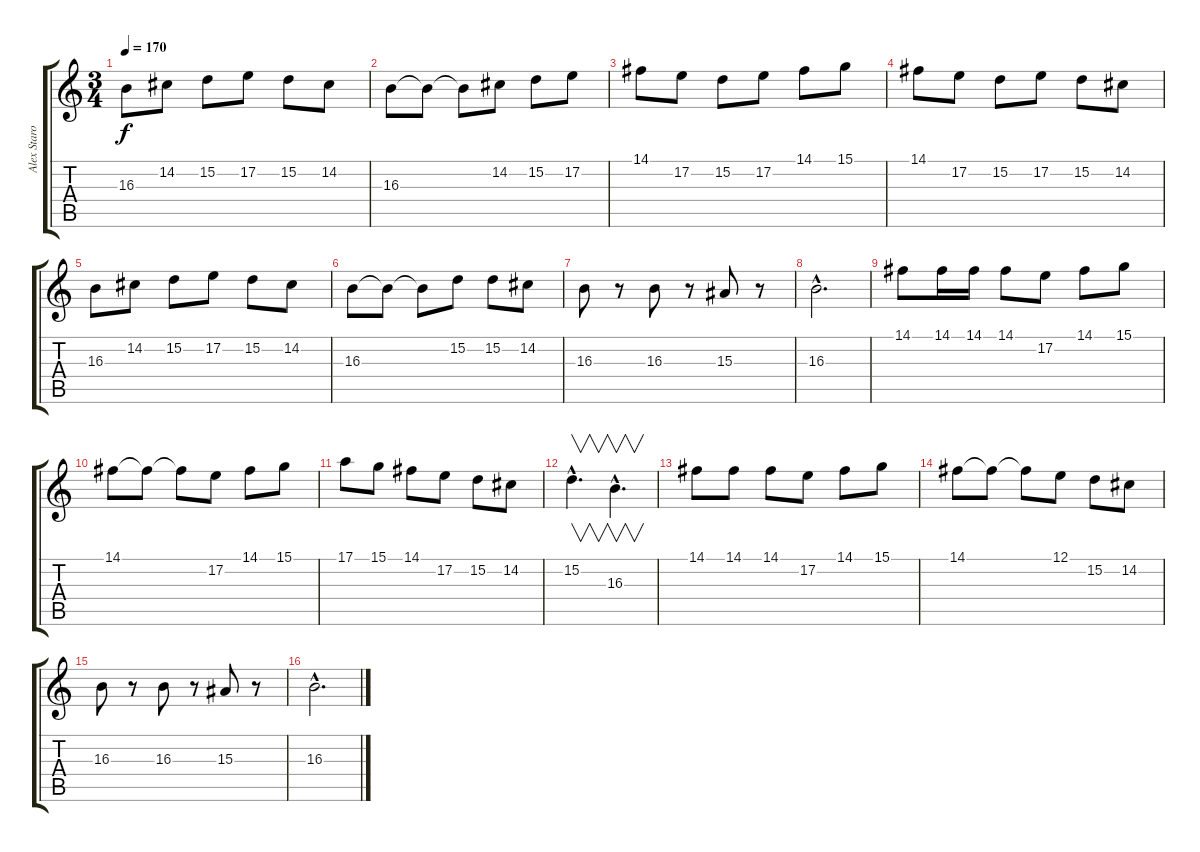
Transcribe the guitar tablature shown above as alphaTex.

\track ("Alex Staropoli - Harpsichord" "Alex Staro") {instrument harpsichord}
\staff {score tabs}
\tuning (E4 B3 G3 D3 A2 E2) {hide}
\ts (3 4)
\tempo 170
\clef g2
\ks c
16.3.8{dy f} 14.2.8 15.2.8 17.2.8 15.2.8 14.2.8 |
16.3.8 16.3{t}.8 16.3{t}.8 14.2.8 15.2.8 17.2.8 |
14.1.8 17.2.8 15.2.8 17.2.8 14.1.8 15.1.8 |
14.1.8 17.2.8 15.2.8 17.2.8 15.2.8 14.2.8 |
16.3.8 14.2.8 15.2.8 17.2.8 15.2.8 14.2.8 |
16.3.8 16.3{t}.8 16.3{t}.8 15.2.8 15.2.8 14.2.8 |
16.3.8 r.8 16.3.8 r.8 15.3.8 r.8 |
16.3{hac}.2{d} |
14.1.8 14.1.16 14.1.16 14.1.8 17.2.8 14.1.8 15.1.8 |
14.1.8 14.1{t}.8 14.1{t}.8 17.2.8 14.1.8 15.1.8 |
17.1.8 15.1.8 14.1.8 17.2.8 15.2.8 14.2.8 |
15.2{hac}.4{v d} 16.3{hac}.4{v d} |
14.1.8 14.1.8 14.1.8 17.2.8 14.1.8 15.1.8 |
14.1.8 14.1{t}.8 14.1{t}.8 12.1.8 15.2.8 14.2.8 |
16.3.8 r.8 16.3.8 r.8 15.3.8 r.8 |
16.3{hac}.2{d}
